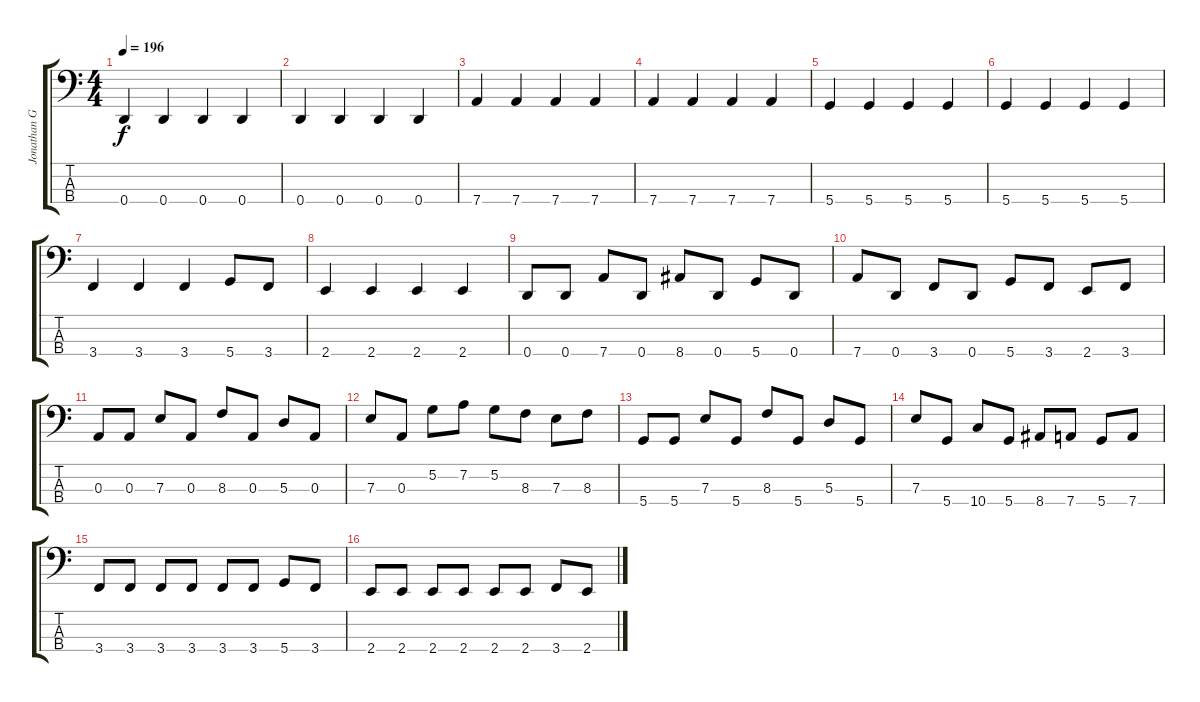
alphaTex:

\track ("Jonathan Gallant" "Jonathan G") {instrument electricbassfinger}
\staff {score tabs}
\tuning (G2 D2 A1 D1) {hide}
\ts (4 4)
\tempo 196
\clef f4
\ks c
0.4.4{dy f} 0.4.4 0.4.4 0.4.4 |
0.4.4 0.4.4 0.4.4 0.4.4 |
7.4.4 7.4.4 7.4.4 7.4.4 |
7.4.4 7.4.4 7.4.4 7.4.4 |
5.4.4 5.4.4 5.4.4 5.4.4 |
5.4.4 5.4.4 5.4.4 5.4.4 |
3.4.4 3.4.4 3.4.4 5.4.8 3.4.8 |
2.4.4 2.4.4 2.4.4 2.4.4 |
0.4.8 0.4.8 7.4.8 0.4.8 8.4.8 0.4.8 5.4.8 0.4.8 |
7.4.8 0.4.8 3.4.8 0.4.8 5.4.8 3.4.8 2.4.8 3.4.8 |
0.3.8 0.3.8 7.3.8 0.3.8 8.3.8 0.3.8 5.3.8 0.3.8 |
7.3.8 0.3.8 5.2.8 7.2.8 5.2.8 8.3.8 7.3.8 8.3.8 |
5.4.8 5.4.8 7.3.8 5.4.8 8.3.8 5.4.8 5.3.8 5.4.8 |
7.3.8 5.4.8 10.4.8 5.4.8 8.4.8 7.4.8 5.4.8 7.4.8 |
3.4.8 3.4.8 3.4.8 3.4.8 3.4.8 3.4.8 5.4.8 3.4.8 |
2.4.8 2.4.8 2.4.8 2.4.8 2.4.8 2.4.8 3.4.8 2.4.8
